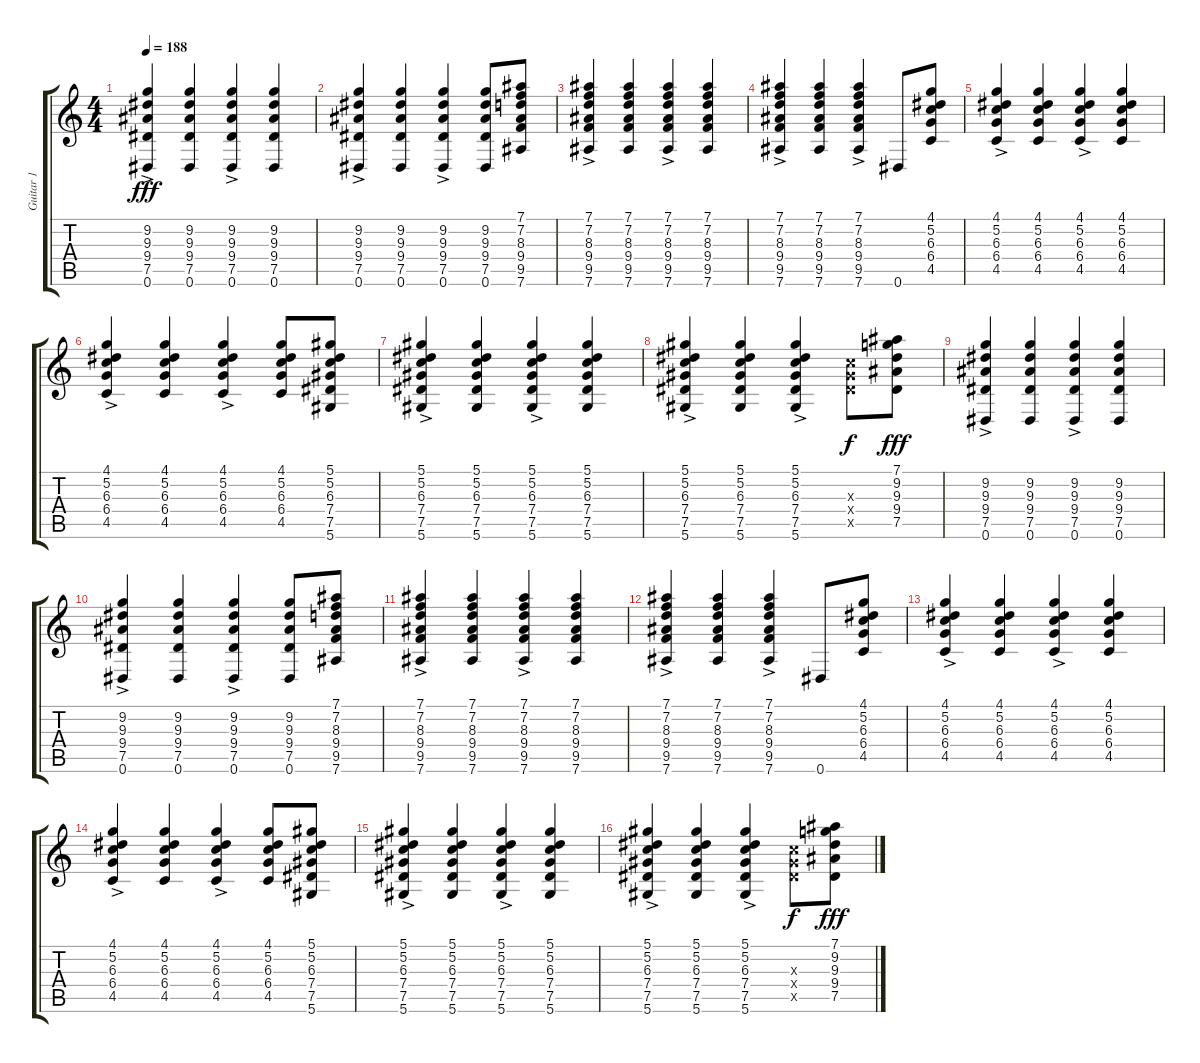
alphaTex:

\track ("Guitar 1" "Guitar 1") {instrument electricguitarclean}
\staff {score tabs}
\tuning (Eb4 Bb3 Gb3 Db3 Ab2 Eb2) {hide}
\ts (4 4)
\tempo 188
\clef g2
\ks c
(9.2{ac} 9.3{ac} 9.4{ac} 7.5{ac} 0.6{ac}).4{dy fff} (9.2 9.3 9.4 7.5 0.6).4 (9.2{ac} 9.3{ac} 9.4{ac} 7.5{ac} 0.6{ac}).4 (9.2 9.3 9.4 7.5 0.6).4 |
(9.2{ac} 9.3{ac} 9.4{ac} 7.5{ac} 0.6{ac}).4 (9.2 9.3 9.4 7.5 0.6).4 (9.2{ac} 9.3{ac} 9.4{ac} 7.5{ac} 0.6{ac}).4 (9.2 9.3 9.4 7.5 0.6).8 (7.1 7.2 8.3 9.4 9.5 7.6).8 |
(7.1{ac} 7.2{ac} 8.3{ac} 9.4{ac} 9.5{ac} 7.6{ac}).4 (7.1 7.2 8.3 9.4 9.5 7.6).4 (7.1{ac} 7.2{ac} 8.3{ac} 9.4{ac} 9.5{ac} 7.6{ac}).4 (7.1 7.2 8.3 9.4 9.5 7.6).4 |
(7.1{ac} 7.2{ac} 8.3{ac} 9.4{ac} 9.5{ac} 7.6{ac}).4 (7.1 7.2 8.3 9.4 9.5 7.6).4 (7.1{ac} 7.2{ac} 8.3{ac} 9.4{ac} 9.5{ac} 7.6{ac}).4 0.6.8 (4.1 5.2 6.3 6.4 4.5).8 |
(4.1{ac} 5.2{ac} 6.3{ac} 6.4{ac} 4.5{ac}).4 (4.1 5.2 6.3 6.4 4.5).4 (4.1{ac} 5.2{ac} 6.3{ac} 6.4{ac} 4.5{ac}).4 (4.1 5.2 6.3 6.4 4.5).4 |
(4.1{ac} 5.2{ac} 6.3{ac} 6.4{ac} 4.5{ac}).4 (4.1 5.2 6.3 6.4 4.5).4 (4.1{ac} 5.2{ac} 6.3{ac} 6.4{ac} 4.5{ac}).4 (4.1 5.2 6.3 6.4 4.5).8 (5.1 5.2 6.3 7.4 7.5 5.6).8 |
(5.1{ac} 5.2{ac} 6.3{ac} 7.4{ac} 7.5{ac} 5.6{ac}).4 (5.1 5.2 6.3 7.4 7.5 5.6).4 (5.1{ac} 5.2{ac} 6.3{ac} 7.4{ac} 7.5{ac} 5.6{ac}).4 (5.1 5.2 6.3 7.4 7.5 5.6).4 |
(5.1{ac} 5.2{ac} 6.3{ac} 7.4{ac} 7.5{ac} 5.6{ac}).4 (5.1 5.2 6.3 7.4 7.5 5.6).4 (5.1{ac} 5.2{ac} 6.3{ac} 7.4{ac} 7.5{ac} 5.6{ac}).4 (6.3{x} 7.4{x} 7.5{x}).8{dy f} (7.1 9.2 9.3 9.4 7.5).8{dy fff} |
(9.2{ac} 9.3{ac} 9.4{ac} 7.5{ac} 0.6{ac}).4 (9.2 9.3 9.4 7.5 0.6).4 (9.2{ac} 9.3{ac} 9.4{ac} 7.5{ac} 0.6{ac}).4 (9.2 9.3 9.4 7.5 0.6).4 |
(9.2{ac} 9.3{ac} 9.4{ac} 7.5{ac} 0.6{ac}).4 (9.2 9.3 9.4 7.5 0.6).4 (9.2{ac} 9.3{ac} 9.4{ac} 7.5{ac} 0.6{ac}).4 (9.2 9.3 9.4 7.5 0.6).8 (7.1 7.2 8.3 9.4 9.5 7.6).8 |
(7.1{ac} 7.2{ac} 8.3{ac} 9.4{ac} 9.5{ac} 7.6{ac}).4 (7.1 7.2 8.3 9.4 9.5 7.6).4 (7.1{ac} 7.2{ac} 8.3{ac} 9.4{ac} 9.5{ac} 7.6{ac}).4 (7.1 7.2 8.3 9.4 9.5 7.6).4 |
(7.1{ac} 7.2{ac} 8.3{ac} 9.4{ac} 9.5{ac} 7.6{ac}).4 (7.1 7.2 8.3 9.4 9.5 7.6).4 (7.1{ac} 7.2{ac} 8.3{ac} 9.4{ac} 9.5{ac} 7.6{ac}).4 0.6.8 (4.1 5.2 6.3 6.4 4.5).8 |
(4.1{ac} 5.2{ac} 6.3{ac} 6.4{ac} 4.5{ac}).4 (4.1 5.2 6.3 6.4 4.5).4 (4.1{ac} 5.2{ac} 6.3{ac} 6.4{ac} 4.5{ac}).4 (4.1 5.2 6.3 6.4 4.5).4 |
(4.1{ac} 5.2{ac} 6.3{ac} 6.4{ac} 4.5{ac}).4 (4.1 5.2 6.3 6.4 4.5).4 (4.1{ac} 5.2{ac} 6.3{ac} 6.4{ac} 4.5{ac}).4 (4.1 5.2 6.3 6.4 4.5).8 (5.1 5.2 6.3 7.4 7.5 5.6).8 |
(5.1{ac} 5.2{ac} 6.3{ac} 7.4{ac} 7.5{ac} 5.6{ac}).4 (5.1 5.2 6.3 7.4 7.5 5.6).4 (5.1{ac} 5.2{ac} 6.3{ac} 7.4{ac} 7.5{ac} 5.6{ac}).4 (5.1 5.2 6.3 7.4 7.5 5.6).4 |
(5.1{ac} 5.2{ac} 6.3{ac} 7.4{ac} 7.5{ac} 5.6{ac}).4 (5.1 5.2 6.3 7.4 7.5 5.6).4 (5.1{ac} 5.2{ac} 6.3{ac} 7.4{ac} 7.5{ac} 5.6{ac}).4 (6.3{x} 7.4{x} 7.5{x}).8{dy f} (7.1 9.2 9.3 9.4 7.5).8{dy fff}
